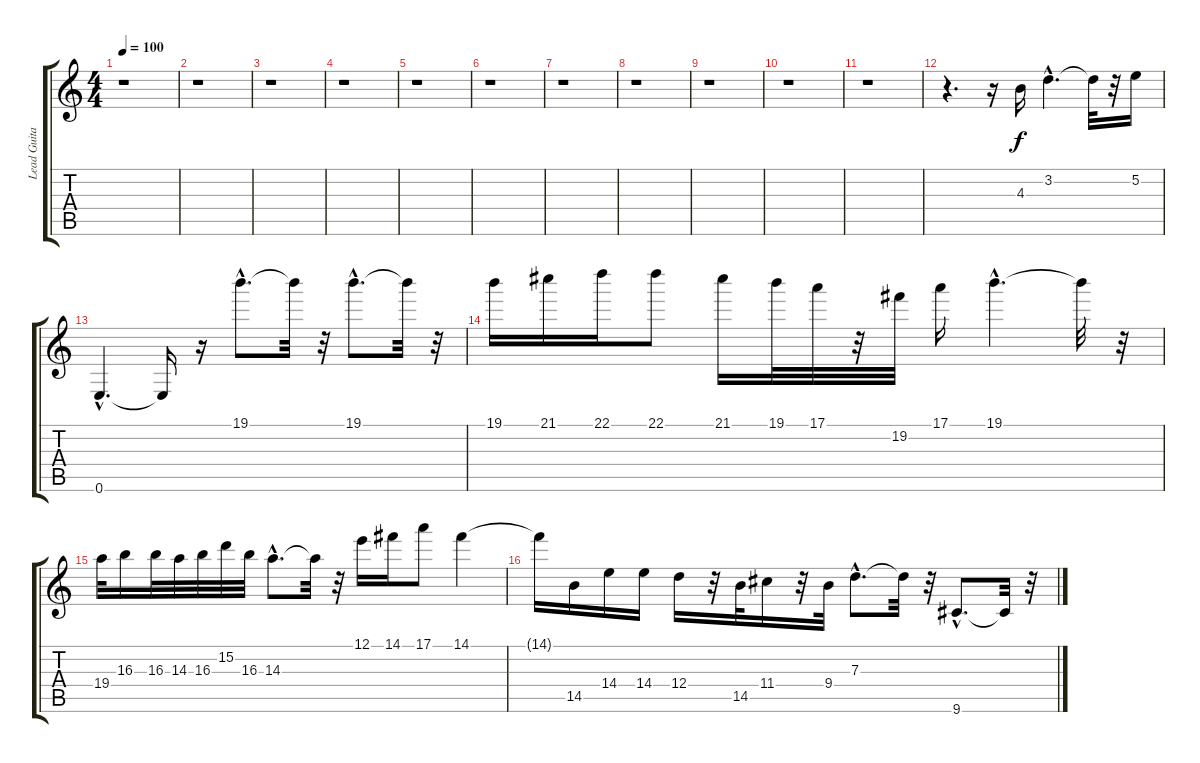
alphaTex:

\track ("Lead Guitar 2 " "Lead Guita") {instrument distortionguitar}
\staff {score tabs}
\tuning (E4 B3 G3 D3 A2 E2) {hide}
\ts (4 4)
\tempo 100
\clef g2
\ks c
r.1{dy f} |
r.1 |
r.1 |
r.1 |
r.1 |
r.1 |
r.1 |
r.1 |
r.1 |
r.1 |
r.1 |
r.4{d} r.16 4.3.16{volume 14 balance 3} 3.2{hac}.4{d} 3.2{t}.32 r.32 5.2.16 |
0.6{hac}.4{d} 0.6{t}.16 r.16 19.1{hac}.8{d} 19.1{t}.32 r.32 19.1{hac}.8{d} 19.1{t}.32 r.32 |
19.1.16 21.1.16 22.1.16 22.1.8 21.1.16 19.1.32 17.1.32 r.32 19.2.32 17.1.16 19.1{hac}.4{d} 19.1{t}.32 r.32 |
19.4.32 16.3.16 16.3.32 14.3.32 16.3.32 15.2.32 16.3.32 14.3{hac}.8{d} 14.3{t}.32 r.32 12.1.16 14.1.16 17.1.8 14.1.4 |
14.1{t}.16 14.5.16 14.4.16 14.4.16 12.4.16 r.32 14.5.32 11.4.16 r.32 9.4.32 7.3{hac}.8{d} 7.3{t}.32 r.32 9.6{hac}.8{d} 9.6{t}.32 r.32
